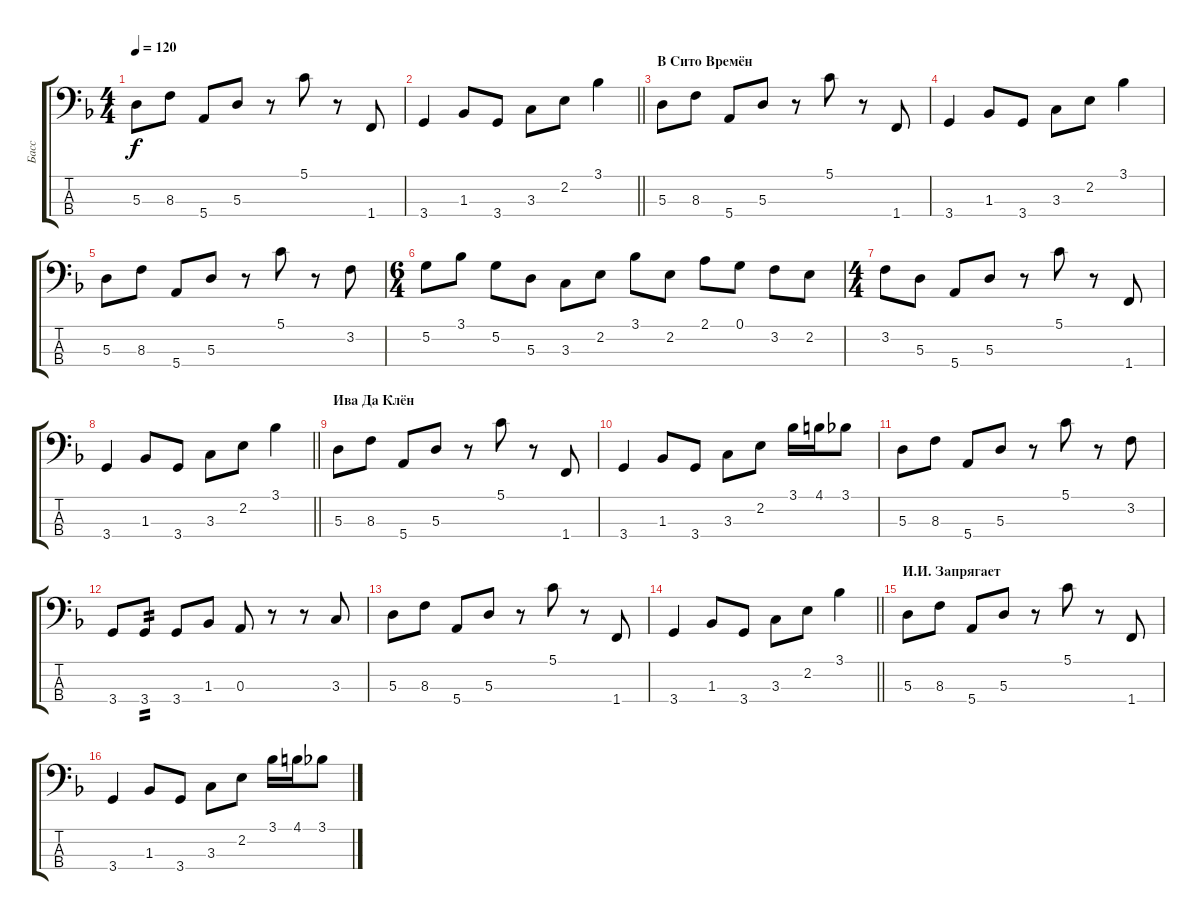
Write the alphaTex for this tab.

\track ("Басс" "Басс") {instrument electricbassfinger}
\staff {score tabs}
\tuning (G2 D2 A1 E1) {hide}
\ts (4 4)
\tempo 120
\clef f4
\ks dminor
5.3.8{dy f} 8.3.8 5.4.8 5.3.8 r.8 5.1.8 r.8 1.4.8 |
\barLineRight lightlight
3.4.4 1.3.8 3.4.8 3.3.8 2.2.8 3.1.4 |
\section ("" "В Сито Времён")
5.3.8 8.3.8 5.4.8 5.3.8 r.8 5.1.8 r.8 1.4.8 |
3.4.4 1.3.8 3.4.8 3.3.8 2.2.8 3.1.4 |
5.3.8 8.3.8 5.4.8 5.3.8 r.8 5.1.8 r.8 3.2.8 |
\ts (6 4)
5.2.8 3.1.8 5.2.8 5.3.8 3.3.8 2.2.8 3.1.8 2.2.8 2.1.8 0.1.8 3.2.8 2.2.8 |
\ts (4 4)
3.2.8 5.3.8 5.4.8 5.3.8 r.8 5.1.8 r.8 1.4.8 |
\barLineRight lightlight
3.4.4 1.3.8 3.4.8 3.3.8 2.2.8 3.1.4 |
\section ("" "Ива Да Клён")
5.3.8 8.3.8 5.4.8 5.3.8 r.8 5.1.8 r.8 1.4.8 |
3.4.4 1.3.8 3.4.8 3.3.8 2.2.8 3.1.16 4.1.16 3.1.8 |
5.3.8 8.3.8 5.4.8 5.3.8 r.8 5.1.8 r.8 3.2.8 |
3.4.8 3.4.8{tp 2} 3.4.8 1.3.8 0.3.8 r.8 r.8 3.3.8 |
5.3.8 8.3.8 5.4.8 5.3.8 r.8 5.1.8 r.8 1.4.8 |
\barLineRight lightlight
3.4.4 1.3.8 3.4.8 3.3.8 2.2.8 3.1.4 |
\section ("" "И.И. Запрягает")
5.3.8 8.3.8 5.4.8 5.3.8 r.8 5.1.8 r.8 1.4.8 |
3.4.4 1.3.8 3.4.8 3.3.8 2.2.8 3.1.16 4.1.16 3.1.8
